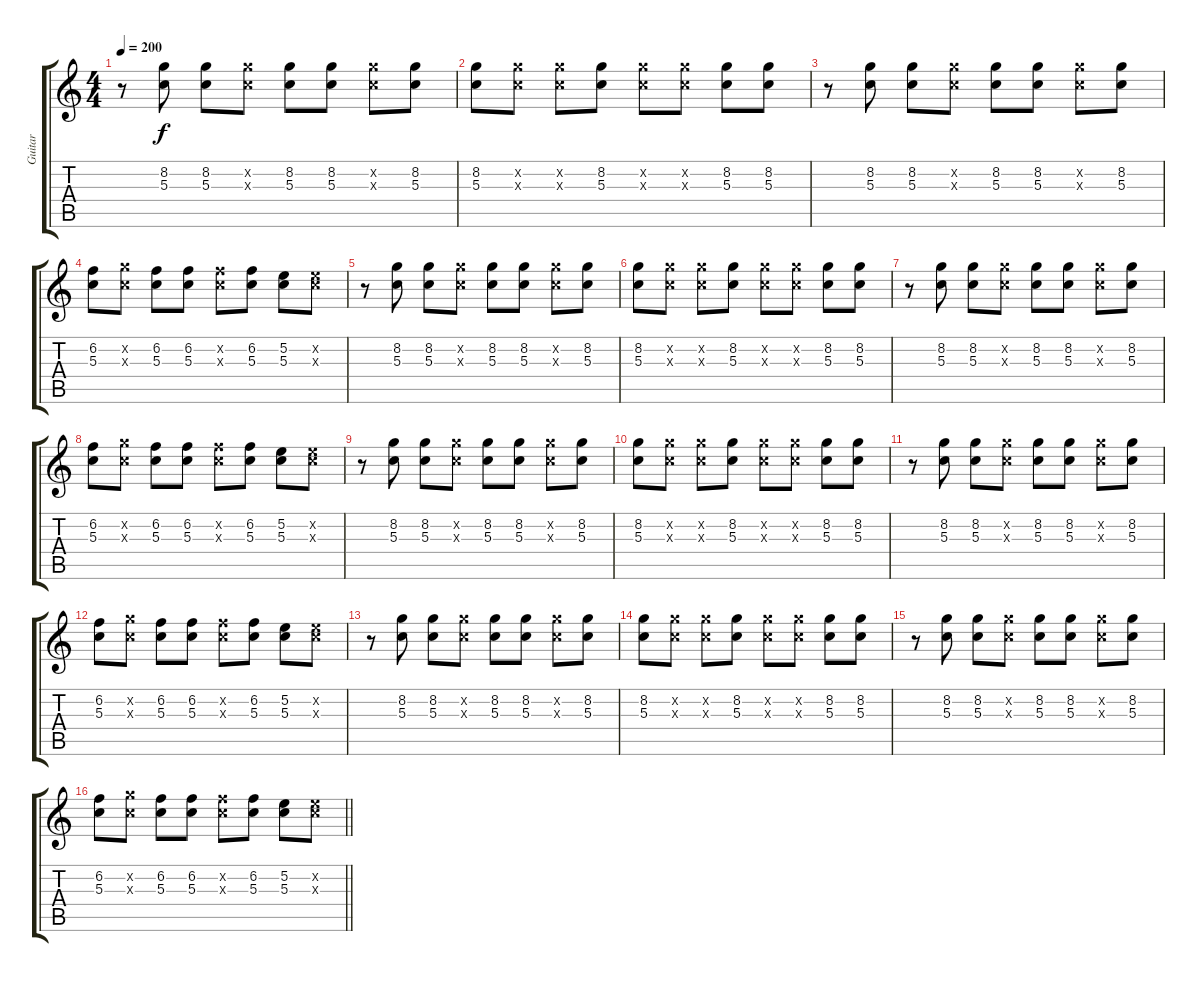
\track ("Guitar" "Guitar") {instrument distortionguitar}
\staff {score tabs}
\tuning (E4 B3 G3 D3 A2 E2) {hide}
\ts (4 4)
\tempo 200
\clef g2
\ks c
r.8{dy f} (8.2 5.3).8 (8.2 5.3).8 (8.2{x} 5.3{x}).8 (8.2 5.3).8 (8.2 5.3).8 (8.2{x} 5.3{x}).8 (8.2 5.3).8 |
(8.2 5.3).8 (8.2{x} 5.3{x}).8 (8.2{x} 5.3{x}).8 (8.2 5.3).8 (8.2{x} 5.3{x}).8 (8.2{x} 5.3{x}).8 (8.2 5.3).8 (8.2 5.3).8 |
r.8 (8.2 5.3).8 (8.2 5.3).8 (8.2{x} 5.3{x}).8 (8.2 5.3).8 (8.2 5.3).8 (8.2{x} 5.3{x}).8 (8.2 5.3).8 |
(6.2 5.3).8 (8.2{x} 5.3{x}).8 (6.2 5.3).8 (6.2 5.3).8 (6.2{x} 5.3{x}).8 (6.2 5.3).8 (5.2 5.3).8 (5.2{x} 5.3{x}).8 |
r.8 (8.2 5.3).8 (8.2 5.3).8 (8.2{x} 5.3{x}).8 (8.2 5.3).8 (8.2 5.3).8 (8.2{x} 5.3{x}).8 (8.2 5.3).8 |
(8.2 5.3).8 (8.2{x} 5.3{x}).8 (8.2{x} 5.3{x}).8 (8.2 5.3).8 (8.2{x} 5.3{x}).8 (8.2{x} 5.3{x}).8 (8.2 5.3).8 (8.2 5.3).8 |
r.8 (8.2 5.3).8 (8.2 5.3).8 (8.2{x} 5.3{x}).8 (8.2 5.3).8 (8.2 5.3).8 (8.2{x} 5.3{x}).8 (8.2 5.3).8 |
(6.2 5.3).8 (8.2{x} 5.3{x}).8 (6.2 5.3).8 (6.2 5.3).8 (6.2{x} 5.3{x}).8 (6.2 5.3).8 (5.2 5.3).8 (5.2{x} 5.3{x}).8 |
r.8 (8.2 5.3).8 (8.2 5.3).8 (8.2{x} 5.3{x}).8 (8.2 5.3).8 (8.2 5.3).8 (8.2{x} 5.3{x}).8 (8.2 5.3).8 |
(8.2 5.3).8 (8.2{x} 5.3{x}).8 (8.2{x} 5.3{x}).8 (8.2 5.3).8 (8.2{x} 5.3{x}).8 (8.2{x} 5.3{x}).8 (8.2 5.3).8 (8.2 5.3).8 |
r.8 (8.2 5.3).8 (8.2 5.3).8 (8.2{x} 5.3{x}).8 (8.2 5.3).8 (8.2 5.3).8 (8.2{x} 5.3{x}).8 (8.2 5.3).8 |
(6.2 5.3).8 (8.2{x} 5.3{x}).8 (6.2 5.3).8 (6.2 5.3).8 (6.2{x} 5.3{x}).8 (6.2 5.3).8 (5.2 5.3).8 (5.2{x} 5.3{x}).8 |
r.8 (8.2 5.3).8 (8.2 5.3).8 (8.2{x} 5.3{x}).8 (8.2 5.3).8 (8.2 5.3).8 (8.2{x} 5.3{x}).8 (8.2 5.3).8 |
(8.2 5.3).8 (8.2{x} 5.3{x}).8 (8.2{x} 5.3{x}).8 (8.2 5.3).8 (8.2{x} 5.3{x}).8 (8.2{x} 5.3{x}).8 (8.2 5.3).8 (8.2 5.3).8 |
r.8 (8.2 5.3).8 (8.2 5.3).8 (8.2{x} 5.3{x}).8 (8.2 5.3).8 (8.2 5.3).8 (8.2{x} 5.3{x}).8 (8.2 5.3).8 |
\barLineRight lightlight
(6.2 5.3).8 (8.2{x} 5.3{x}).8 (6.2 5.3).8 (6.2 5.3).8 (6.2{x} 5.3{x}).8 (6.2 5.3).8 (5.2 5.3).8 (5.2{x} 5.3{x}).8{volume 11}
